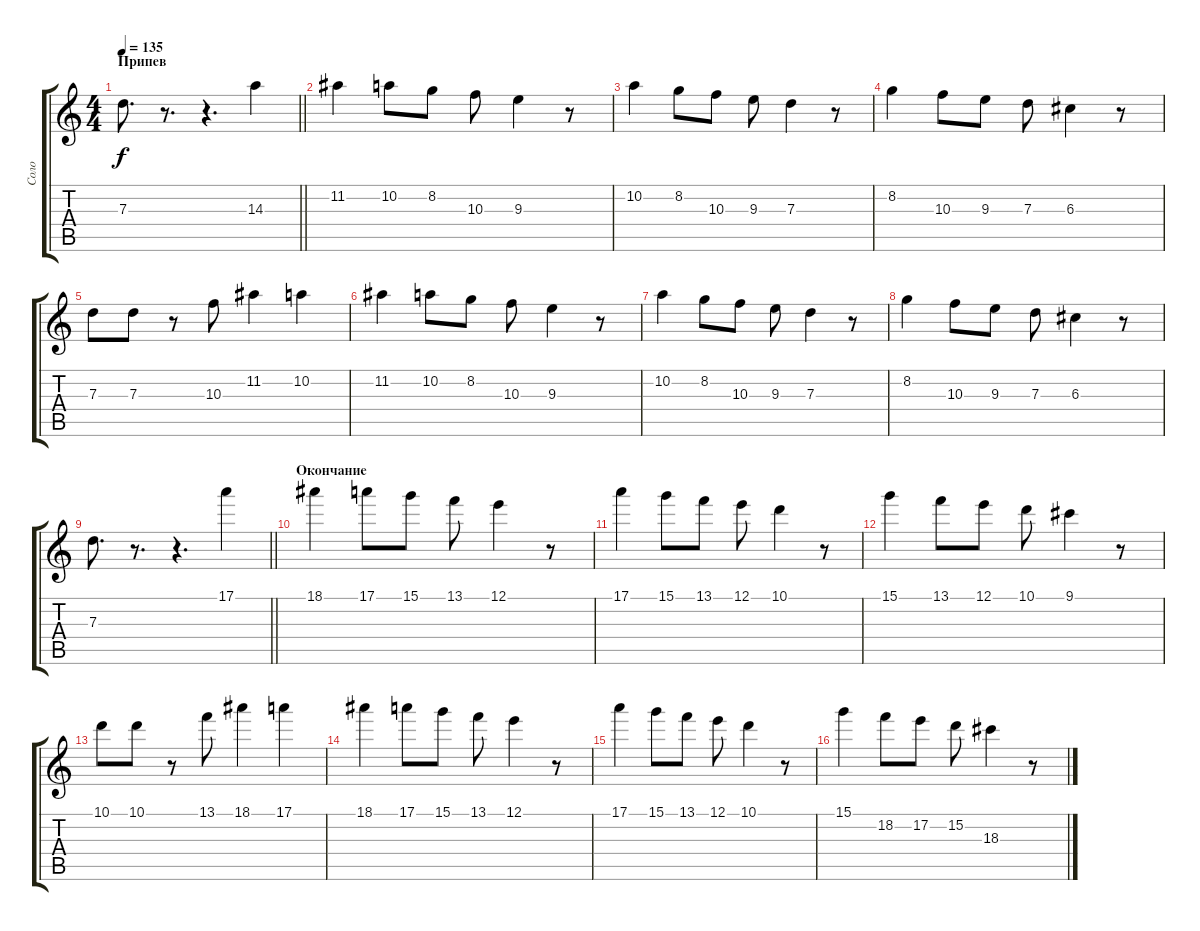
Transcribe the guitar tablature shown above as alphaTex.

\track ("Соло" "Соло") {instrument overdrivenguitar}
\staff {score tabs}
\tuning (E4 B3 G3 D3 A2 E2) {hide}
\ts (4 4)
\section ("" "Припев")
\tempo 135
\clef g2
\barLineRight lightlight
\ks c
7.3.8{d dy f} r.8{d} r.4{d} 14.3.4 |
11.2.4 10.2.8 8.2.8 10.3.8 9.3.4 r.8 |
10.2.4 8.2.8 10.3.8 9.3.8 7.3.4 r.8 |
8.2.4 10.3.8 9.3.8 7.3.8 6.3.4 r.8 |
7.3.8 7.3.8 r.8 10.3.8 11.2.4 10.2.4 |
11.2.4 10.2.8 8.2.8 10.3.8 9.3.4 r.8 |
10.2.4 8.2.8 10.3.8 9.3.8 7.3.4 r.8 |
8.2.4 10.3.8 9.3.8 7.3.8 6.3.4 r.8 |
\barLineRight lightlight
7.3.8{d} r.8{d} r.4{d} 17.1.4 |
\section ("" "Окончание")
18.1.4 17.1.8 15.1.8 13.1.8 12.1.4 r.8 |
17.1.4 15.1.8 13.1.8 12.1.8 10.1.4 r.8 |
15.1.4 13.1.8 12.1.8 10.1.8 9.1.4 r.8 |
10.1.8 10.1.8 r.8 13.1.8 18.1.4 17.1.4 |
18.1.4 17.1.8 15.1.8 13.1.8 12.1.4 r.8 |
17.1.4 15.1.8 13.1.8 12.1.8 10.1.4 r.8 |
15.1.4 18.2.8 17.2.8 15.2.8 18.3.4 r.8
